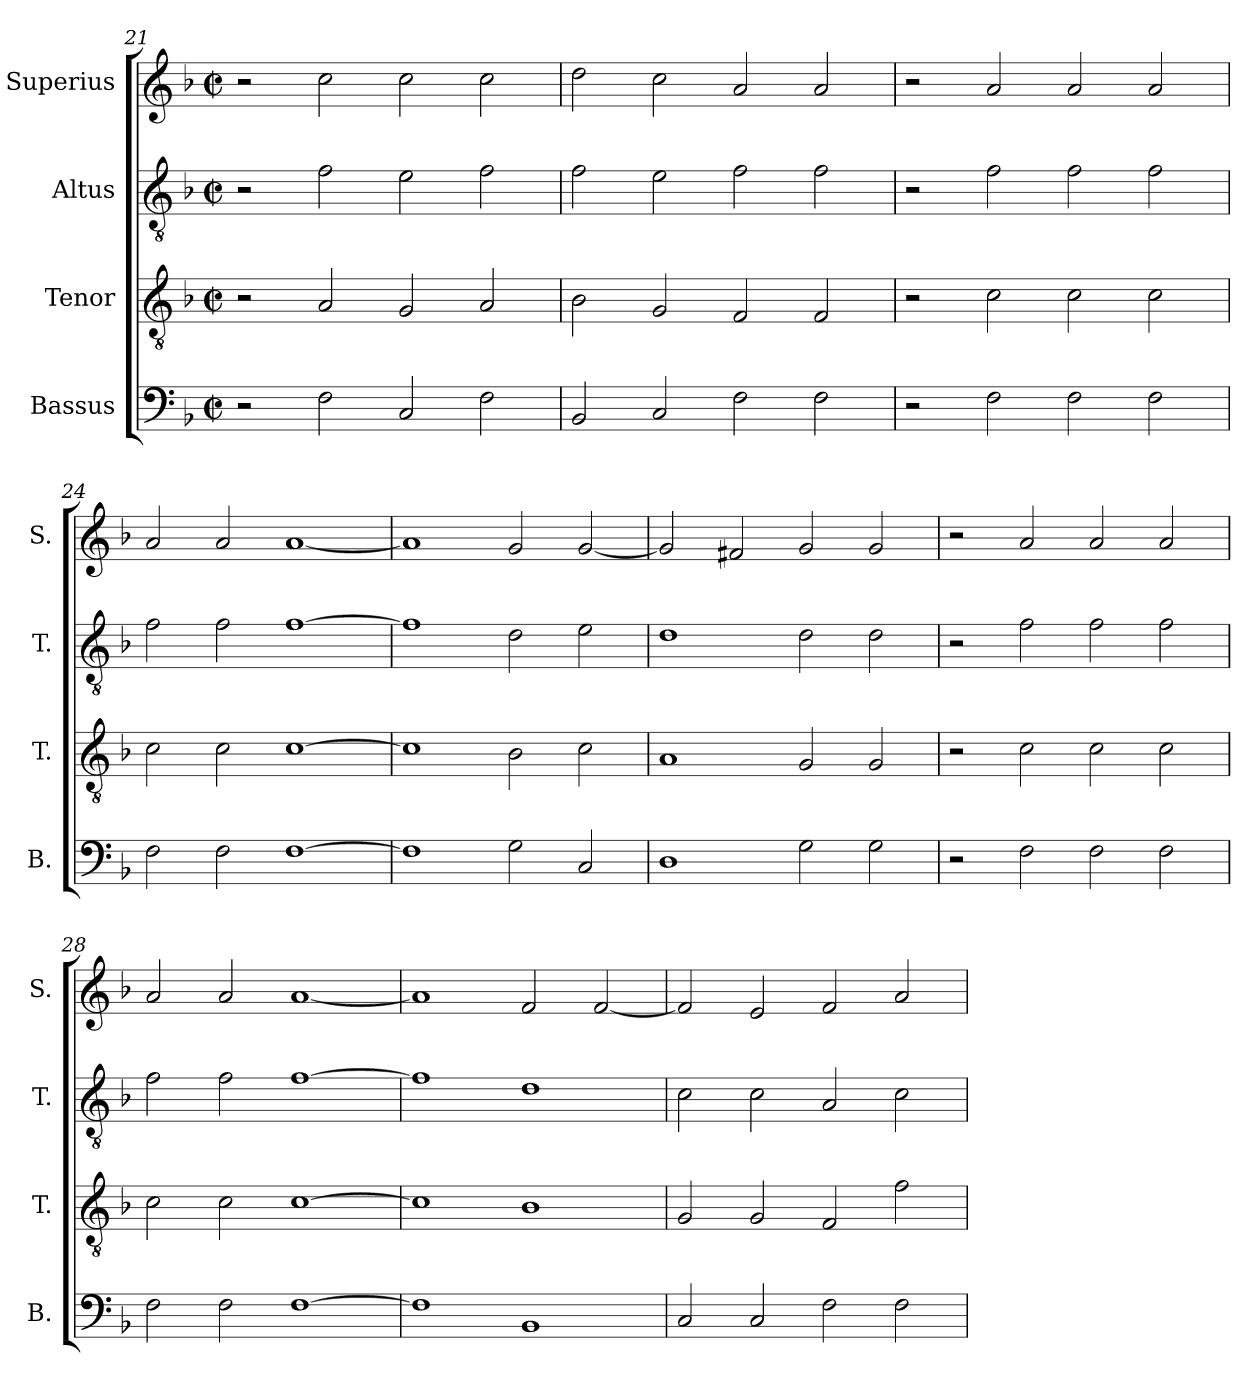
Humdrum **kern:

**kern	**kern	**kern	**kern
*part4	*part3	*part2	*part1
*staff4	*staff3	*staff2	*staff1
*I"Bassus	*I"Tenor	*I"Altus	*I"Superius
*I'B.	*I'T.	*I'T.	*I'S.
*clefF4	*clefGv2	*clefGv2	*clefG2
*	*ITrd7c12	*ITrd7c12	*
*k[b-]	*k[b-]	*k[b-]	*k[b-]
*F:	*F:	*F:	*F:
*M2/2	*M2/2	*M2/2	*M2/2
*met(c|)	*met(c|)	*met(c|)	*met(c|)
=21	=21	=21	=21
2r	2r	2r	2r
2Fi\	2AAi/	2Fi\	2cci\
2Ci/	2GGi/	2Ei\	2cci\
2Fi\	2AAi/	2Fi\	2cci\
=22	=22	=22	=22
2BB-i/	2BB-i\	2Fi\	2ddi\
2Ci/	2GGi/	2Ei\	2cci\
2Fi\	2FFi/	2Fi\	2ai/
2Fi\	2FFi/	2Fi\	2ai/
=23	=23	=23	=23
2r	2r	2r	2r
2Fi\	2Ci\	2Fi\	2ai/
2Fi\	2Ci\	2Fi\	2ai/
2Fi\	2Ci\	2Fi\	2ai/
=24	=24	=24	=24
2Fi\	2Ci\	2Fi\	2ai/
2Fi\	2Ci\	2Fi\	2ai/
[>1Fi	[>1Ci	[>1Fi	[<1ai
!!LO:LB:g=z
=25	=25	=25	=25
1Fi]	1Ci]	1Fi]	1ai]
2Gi\	2BB-i\	2Di\	2gi/
2Ci/	2Ci\	2Ei\	[<2gi/
=26	=26	=26	=26
1Di	1AAi	1Di	2gi/]
.	.	.	2f#Xi/
2Gi\	2GGi/	2Di\	2gi/
2Gi\	2GGi/	2Di\	2gi/
=27	=27	=27	=27
2r	2r	2r	2r
2Fi\	2Ci\	2Fi\	2ai/
2Fi\	2Ci\	2Fi\	2ai/
2Fi\	2Ci\	2Fi\	2ai/
=28	=28	=28	=28
2Fi\	2Ci\	2Fi\	2ai/
2Fi\	2Ci\	2Fi\	2ai/
[>1Fi	[>1Ci	[>1Fi	[<1ai
=29	=29	=29	=29
1Fi]	1Ci]	1Fi]	1ai]
1BB-i	1BB-i	1Di	2fi/
.	.	.	[<2fi/
!!LO:PB:g=z
=30	=30	=30	=30
2Ci/	2GGi/	2Ci\	2fi/]
2Ci/	2GGi/	2Ci\	2ei/
2Fi\	2FFi/	2AAi/	2fi/
2Fi\	2Fi\	2Ci\	2ai/
=	=	=	=
*-	*-	*-	*-
